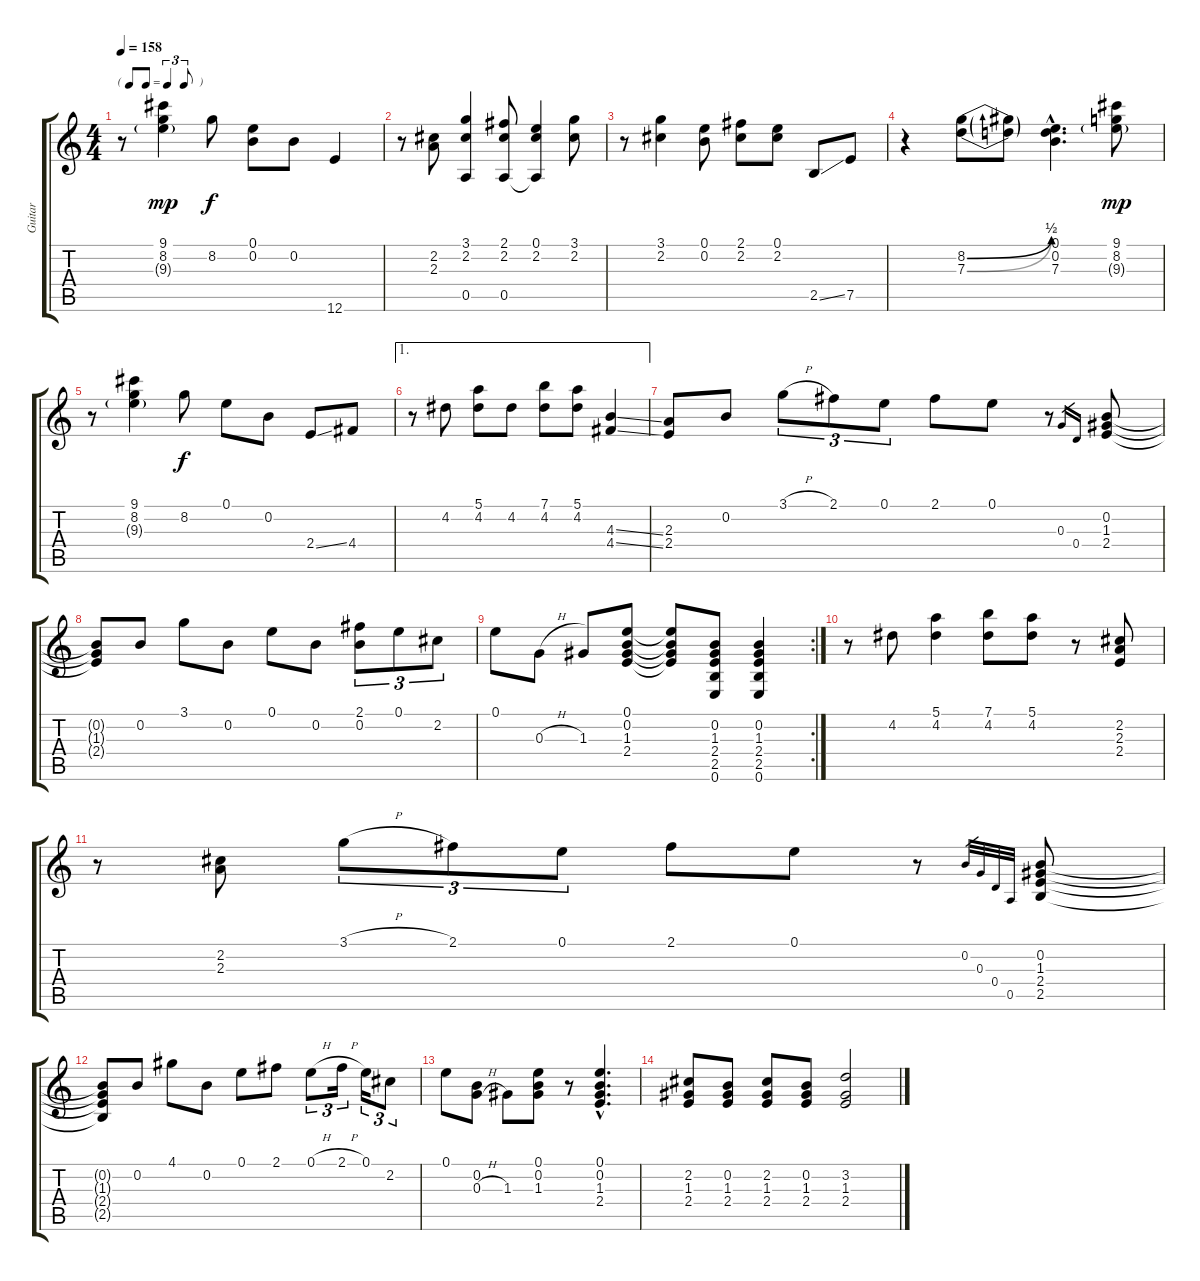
\track ("Guitar" "Guitar") {instrument acousticguitarnylon}
\staff {score tabs}
\tuning (E4 B3 G3 D3 A2 E2) {hide}
\ts (4 4)
\tf triplet8th
\tempo 158
\clef g2
\ks c
r.8{dy mp} (9.1 8.2 9.3{g}).4 8.2.8{dy f} (0.1 0.2).8 0.2.8 12.6.4 |
r.8 (2.2 2.3).8 (3.1 2.2 0.5).4 (2.1 2.2 0.5).8 (0.1 2.2 0.5{t}).4 (3.1 2.2).8 |
r.8 (3.1 2.2).4 (0.1 0.2).8 (2.1 2.2).8 (0.1 2.2).8 2.5{ss}.8 7.5.8 |
r.4 (8.2{be (bend 0 0 60 2)} 7.3{be (bend 0 0 60 1)}).8 (8.2{t} 7.3{t}).8 (0.1{hac} 0.2{hac} 7.3{hac}).4{d} (9.1 8.2 9.3{g}).8{dy mp} |
r.8 (9.1 8.2 9.3{g}).4 8.2.8{dy f} 0.1.8 0.2.8 2.4{ss}.8 4.4.8 |
\ae 1
r.8 4.2.8 (5.1 4.2).8 4.2.8 (7.1 4.2).8 (5.1 4.2).8 (4.3{ss} 4.4{ss}).4 |
(2.3 2.4).8 0.2.8 3.1{h}.8{tu (3 2)} 2.1.8{tu (3 2)} 0.1.8{tu (3 2)} 2.1.8 0.1.8 r.8 0.3.16{gr} 0.4.16{gr} (0.2 1.3 2.4).8 |
(0.2{t} 1.3{t} 2.4{t}).8 0.2.8 3.1.8 0.2.8 0.1.8 0.2.8 (2.1 0.2).8{tu (3 2)} 0.1.8{tu (3 2)} 2.2.8{tu (3 2)} |
\rc 2
0.1.8 0.3{h}.8 1.3.8 (0.1 0.2 1.3 2.4).8 (0.1{t} 0.2{t} 1.3{t} 2.4{t}).8 (0.2 1.3 2.4 2.5 0.6).8 (0.2 1.3 2.4 2.5 0.6).4 |
r.8 4.2.8 (5.1 4.2).4 (7.1 4.2).8 (5.1 4.2).8 r.8 (2.2 2.3 2.4).8 |
r.8 (2.2 2.3).8 3.1{h}.8{tu (3 2)} 2.1.8{tu (3 2)} 0.1.8{tu (3 2)} 2.1.8 0.1.8 r.8 0.2.32{gr} 0.3.32{gr} 0.4.32{gr} 0.5.32{gr} (0.2 1.3 2.4 2.5).8 |
(0.2{t} 1.3{t} 2.4{t} 2.5{t}).8 0.2.8 4.1.8 0.2.8 0.1.8 2.1.8 0.1{h}.8{tu (3 2)} 2.1{h}.16{tu (3 2)} 0.1.16{tu (3 2)} 2.2.8{tu (3 2)} |
0.1.8 (0.2 0.3{h}).8 1.3.8 (0.1 0.2 1.3).8 r.8 (0.1{hac} 0.2{hac} 1.3{hac} 2.4{hac}).4{d} |
(2.2 1.3 2.4).8 (0.2 1.3 2.4).8 (2.2 1.3 2.4).8 (0.2 1.3 2.4).8 (3.2 1.3 2.4).2
